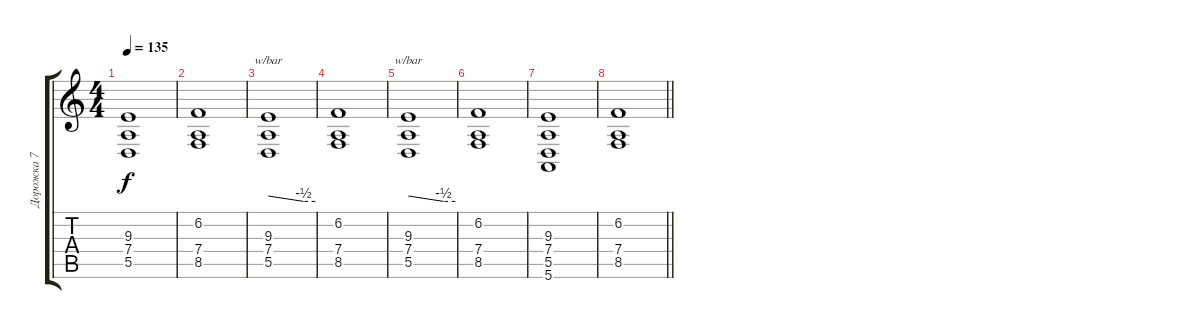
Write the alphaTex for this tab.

\track ("Дорожка 7" "Дорожка 7") {instrument choiraahs}
\staff {score tabs}
\tuning (E4 B3 G3 D3 A2 E2) {hide}
\ts (4 4)
\tempo 135
\clef g2
\ks c
(9.3 7.4 5.5).1{dy f} |
(6.2 7.4 8.5).1 |
(9.3 7.4 5.5).1{tbe (custom default 0 0 45 -2 60 -2)} |
(6.2 7.4 8.5).1 |
(9.3 7.4 5.5).1{tbe (custom default 0 0 45 -2 60 -2)} |
(6.2 7.4 8.5).1 |
(9.3 7.4 5.5 5.6).1 |
\barLineRight lightlight
(6.2 7.4 8.5).1
